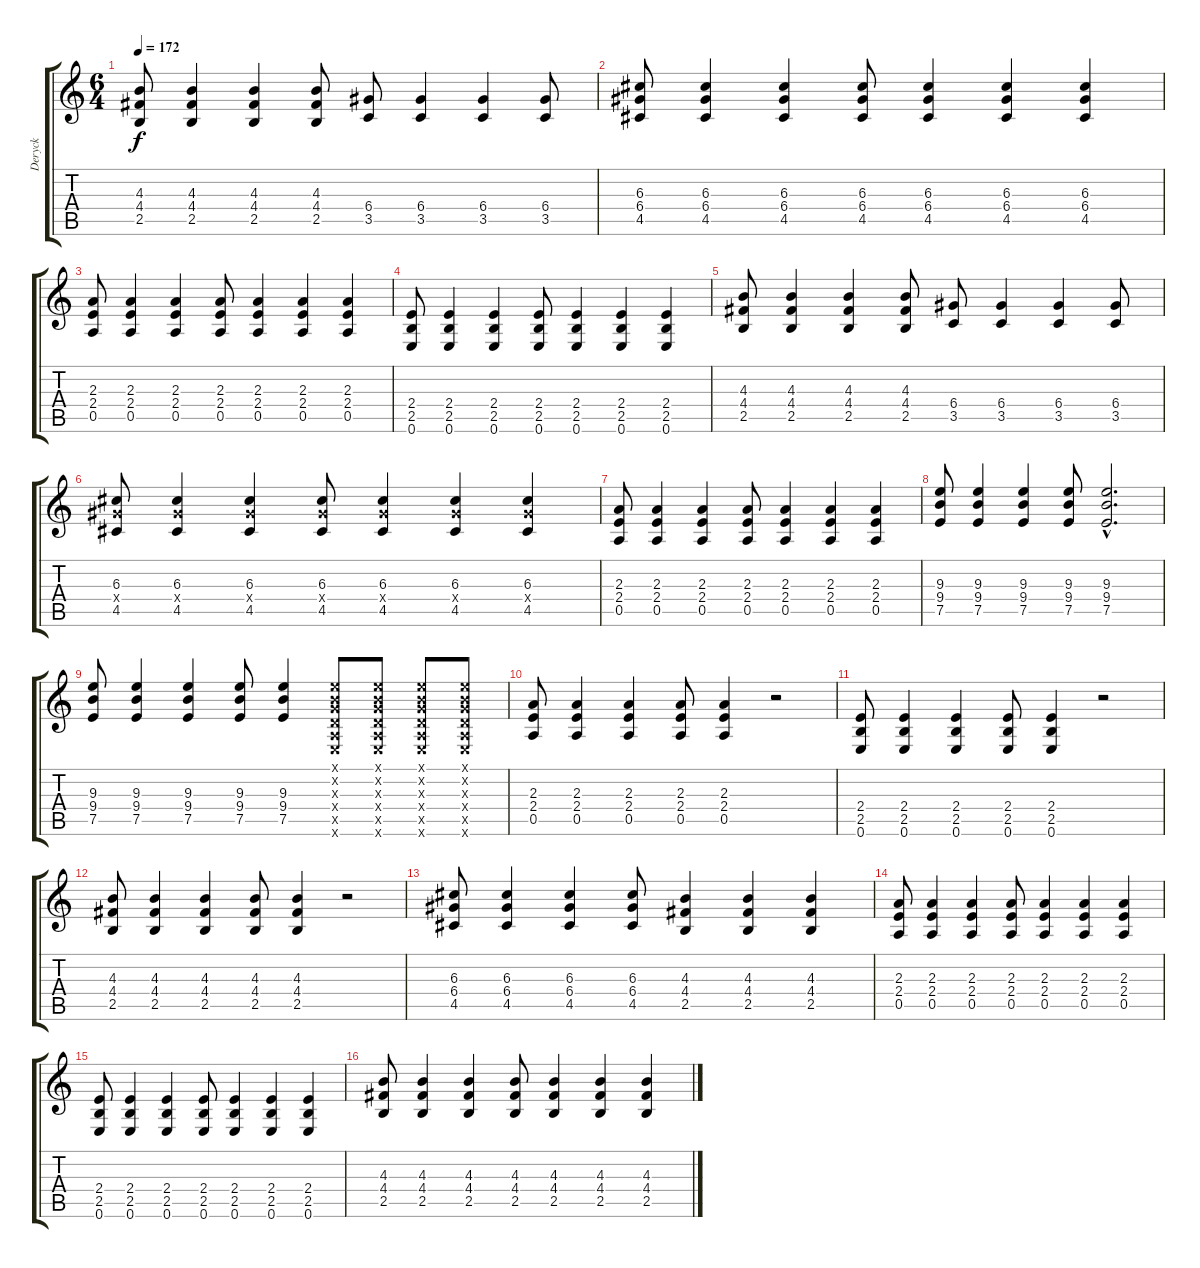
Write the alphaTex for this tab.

\track ("Deryck" "Deryck") {instrument electricguitarclean}
\staff {score tabs}
\tuning (E4 B3 G3 D3 A2 E2) {hide}
\ts (6 4)
\tempo 172
\clef g2
\ks c
(4.3 4.4 2.5).8{dy f} (4.3 4.4 2.5).4 (4.3 4.4 2.5).4 (4.3 4.4 2.5).8 (6.4 3.5).8 (6.4 3.5).4 (6.4 3.5).4 (6.4 3.5).8 |
(6.3 6.4 4.5).8 (6.3 6.4 4.5).4 (6.3 6.4 4.5).4 (6.3 6.4 4.5).8 (6.3 6.4 4.5).4 (6.3 6.4 4.5).4 (6.3 6.4 4.5).4 |
(2.3 2.4 0.5).8 (2.3 2.4 0.5).4 (2.3 2.4 0.5).4 (2.3 2.4 0.5).8 (2.3 2.4 0.5).4 (2.3 2.4 0.5).4 (2.3 2.4 0.5).4 |
(2.4 2.5 0.6).8 (2.4 2.5 0.6).4 (2.4 2.5 0.6).4 (2.4 2.5 0.6).8 (2.4 2.5 0.6).4 (2.4 2.5 0.6).4 (2.4 2.5 0.6).4 |
(4.3 4.4 2.5).8 (4.3 4.4 2.5).4 (4.3 4.4 2.5).4 (4.3 4.4 2.5).8 (6.4 3.5).8 (6.4 3.5).4 (6.4 3.5).4 (6.4 3.5).8 |
(6.3 6.4{x} 4.5).8 (6.3 6.4{x} 4.5).4 (6.3 6.4{x} 4.5).4 (6.3 6.4{x} 4.5).8 (6.3 6.4{x} 4.5).4 (6.3 6.4{x} 4.5).4 (6.3 6.4{x} 4.5).4 |
(2.3 2.4 0.5).8 (2.3 2.4 0.5).4 (2.3 2.4 0.5).4 (2.3 2.4 0.5).8 (2.3 2.4 0.5).4 (2.3 2.4 0.5).4 (2.3 2.4 0.5).4 |
(9.3 9.4 7.5).8{instrument electricguitarclean} (9.3 9.4 7.5).4 (9.3 9.4 7.5).4 (9.3 9.4 7.5).8 (9.3{hac} 9.4{hac} 7.5{hac}).2{d} |
(9.3 9.4 7.5).8 (9.3 9.4 7.5).4 (9.3 9.4 7.5).4 (9.3 9.4 7.5).8 (9.3 9.4 7.5).4 (0.1{x} 0.2{x} 0.3{x} 0.4{x} 0.5{x} 0.6{x}).8{instrument distortionguitar} (0.1{x} 0.2{x} 0.3{x} 0.4{x} 0.5{x} 0.6{x}).8 (0.1{x} 0.2{x} 0.3{x} 0.4{x} 0.5{x} 0.6{x}).8 (0.1{x} 0.2{x} 0.3{x} 0.4{x} 0.5{x} 0.6{x}).8 |
(2.3 2.4 0.5).8 (2.3 2.4 0.5).4 (2.3 2.4 0.5).4 (2.3 2.4 0.5).8 (2.3 2.4 0.5).4 r.2 |
(2.4 2.5 0.6).8 (2.4 2.5 0.6).4 (2.4 2.5 0.6).4 (2.4 2.5 0.6).8 (2.4 2.5 0.6).4 r.2 |
(4.3 4.4 2.5).8 (4.3 4.4 2.5).4 (4.3 4.4 2.5).4 (4.3 4.4 2.5).8 (4.3 4.4 2.5).4 r.2 |
(6.3 6.4 4.5).8 (6.3 6.4 4.5).4 (6.3 6.4 4.5).4 (6.3 6.4 4.5).8 (4.3 4.4 2.5).4 (4.3 4.4 2.5).4 (4.3 4.4 2.5).4 |
(2.3 2.4 0.5).8 (2.3 2.4 0.5).4 (2.3 2.4 0.5).4 (2.3 2.4 0.5).8 (2.3 2.4 0.5).4 (2.3 2.4 0.5).4 (2.3 2.4 0.5).4 |
(2.4 2.5 0.6).8 (2.4 2.5 0.6).4 (2.4 2.5 0.6).4 (2.4 2.5 0.6).8 (2.4 2.5 0.6).4 (2.4 2.5 0.6).4 (2.4 2.5 0.6).4 |
(4.3 4.4 2.5).8 (4.3 4.4 2.5).4 (4.3 4.4 2.5).4 (4.3 4.4 2.5).8 (4.3 4.4 2.5).4 (4.3 4.4 2.5).4 (4.3 4.4 2.5).4
